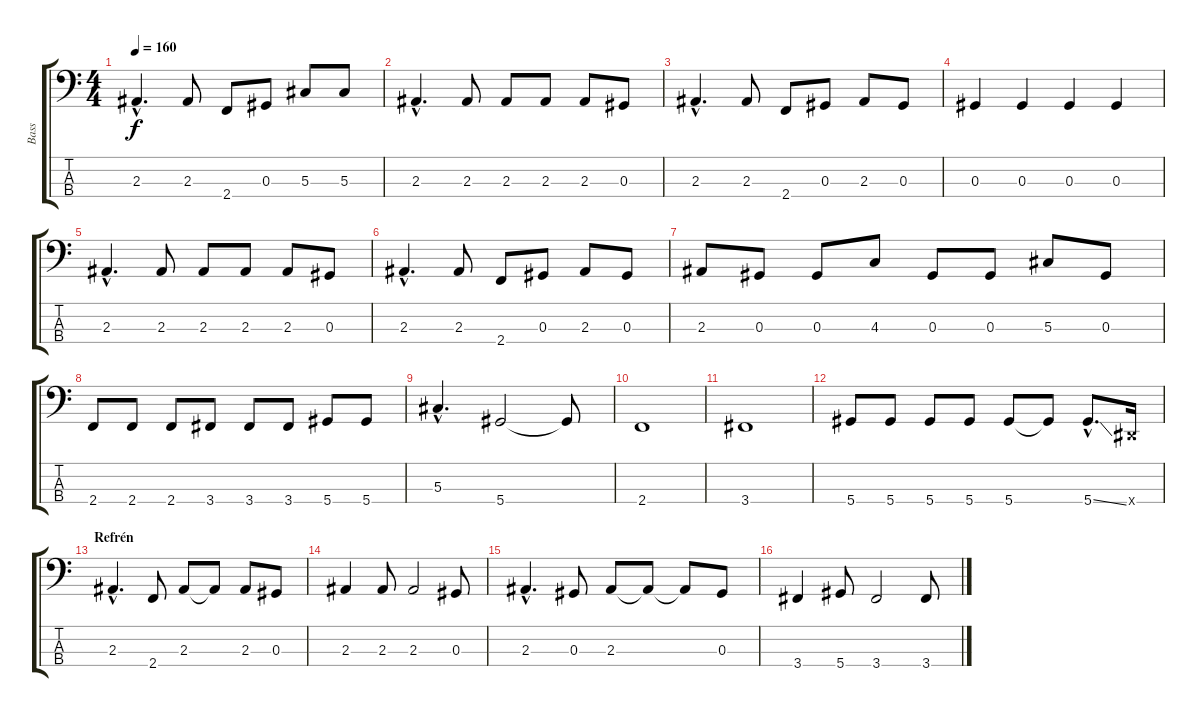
\track ("Bass" "Bass") {instrument slapbass2}
\staff {score tabs}
\tuning (Gb2 Db2 Ab1 Eb1) {hide}
\ts (4 4)
\tempo 160
\clef f4
\ks c
2.3{hac}.4{d dy f} 2.3.8 2.4.8 0.3.8 5.3.8 5.3.8 |
2.3{hac}.4{d} 2.3.8 2.3.8 2.3.8 2.3.8 0.3.8 |
2.3{hac}.4{d} 2.3.8 2.4.8 0.3.8 2.3.8 0.3.8 |
0.3.4 0.3.4 0.3.4 0.3.4 |
2.3{hac}.4{d} 2.3.8 2.3.8 2.3.8 2.3.8 0.3.8 |
2.3{hac}.4{d} 2.3.8 2.4.8 0.3.8 2.3.8 0.3.8 |
2.3.8 0.3.8 0.3.8 4.3.8 0.3.8 0.3.8 5.3.8 0.3.8 |
2.4.8 2.4.8 2.4.8 3.4.8 3.4.8 3.4.8 5.4.8 5.4.8 |
5.3{hac}.4{d} 5.4.2 5.4{t}.8 |
2.4.1 |
3.4.1 |
5.4.8 5.4.8 5.4.8 5.4.8 5.4.8 5.4{t}.8 5.4{ss hac}.8{d} 0.4{x}.16 |
\section ("" "Refrén")
2.3{hac}.4{d} 2.4.8 2.3.8 2.3{t}.8 2.3.8 0.3.8 |
2.3.4 2.3.8 2.3.2 0.3.8 |
2.3{hac}.4{d} 0.3.8 2.3.8 2.3{t}.8 2.3{t}.8 0.3.8 |
3.4.4 5.4.8 3.4.2 3.4.8
